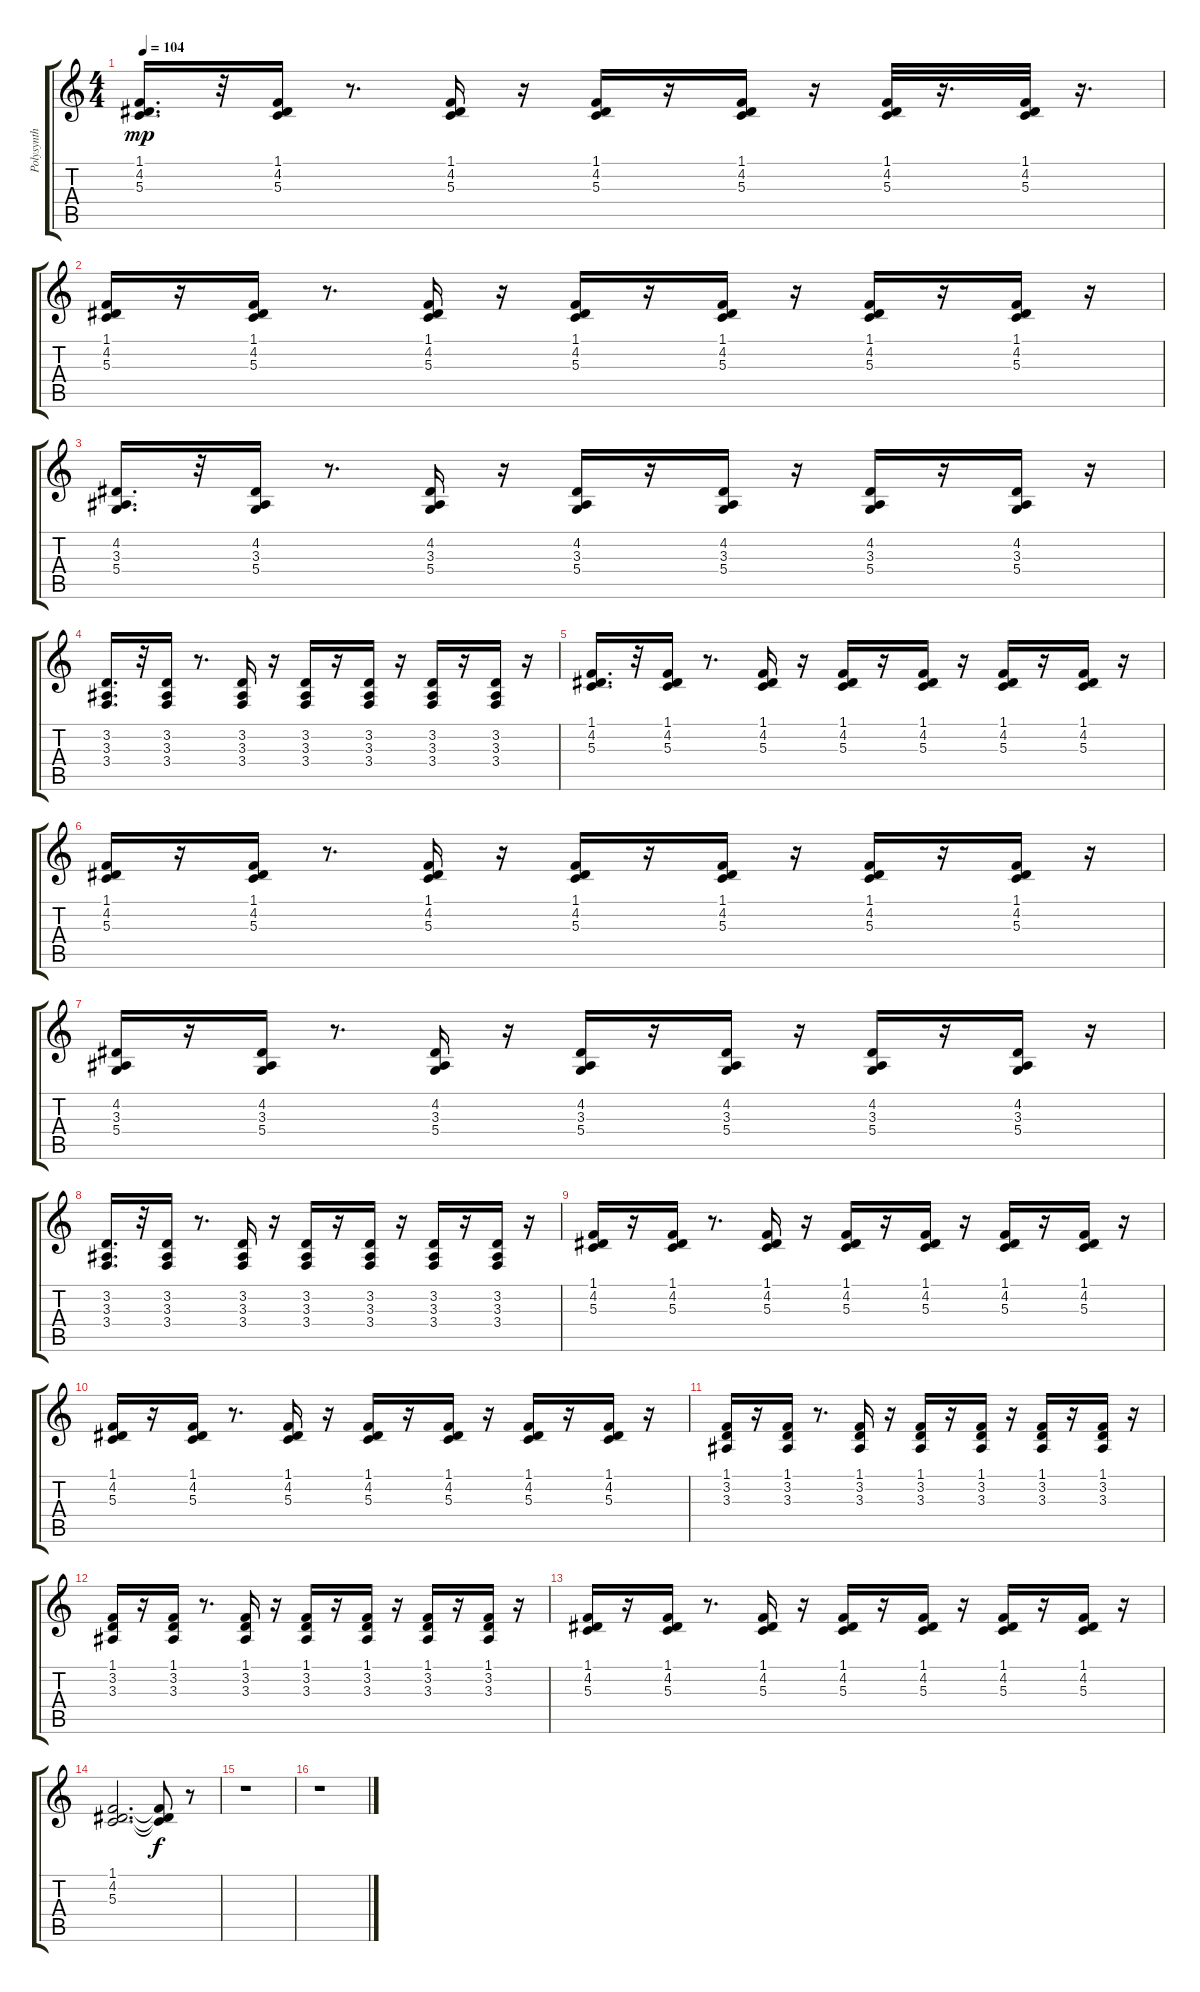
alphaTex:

\track ("Polysynth" "Polysynth") {instrument pad3polysynth}
\staff {score tabs}
\tuning (E4 B3 G3 D3 A2 E2) {hide}
\ts (4 4)
\tempo 104
\clef g2
\ks c
(1.1 4.2 5.3).16{d dy mp} r.32 (1.1 4.2 5.3).16 r.8{d} (1.1 4.2 5.3).16 r.16 (1.1 4.2 5.3).16 r.16 (1.1 4.2 5.3).16 r.16 (1.1 4.2 5.3).32 r.16{d} (1.1 4.2 5.3).32 r.16{d} |
(1.1 4.2 5.3).16 r.16 (1.1 4.2 5.3).16 r.8{d} (1.1 4.2 5.3).16 r.16 (1.1 4.2 5.3).16 r.16 (1.1 4.2 5.3).16 r.16 (1.1 4.2 5.3).16 r.16 (1.1 4.2 5.3).16 r.16 |
(4.2 3.3 5.4).16{d} r.32 (4.2 3.3 5.4).16 r.8{d} (4.2 3.3 5.4).16 r.16 (4.2 3.3 5.4).16 r.16 (4.2 3.3 5.4).16 r.16 (4.2 3.3 5.4).16 r.16 (4.2 3.3 5.4).16 r.16 |
(3.2 3.3 3.4).16{d} r.32 (3.2 3.3 3.4).16 r.8{d} (3.2 3.3 3.4).16 r.16 (3.2 3.3 3.4).16 r.16 (3.2 3.3 3.4).16 r.16 (3.2 3.3 3.4).16 r.16 (3.2 3.3 3.4).16 r.16 |
(1.1 4.2 5.3).16{d} r.32 (1.1 4.2 5.3).16 r.8{d} (1.1 4.2 5.3).16 r.16 (1.1 4.2 5.3).16 r.16 (1.1 4.2 5.3).16 r.16 (1.1 4.2 5.3).16 r.16 (1.1 4.2 5.3).16 r.16 |
(1.1 4.2 5.3).16 r.16 (1.1 4.2 5.3).16 r.8{d} (1.1 4.2 5.3).16 r.16 (1.1 4.2 5.3).16 r.16 (1.1 4.2 5.3).16 r.16 (1.1 4.2 5.3).16 r.16 (1.1 4.2 5.3).16 r.16 |
(4.2 3.3 5.4).16 r.16 (4.2 3.3 5.4).16 r.8{d} (4.2 3.3 5.4).16 r.16 (4.2 3.3 5.4).16 r.16 (4.2 3.3 5.4).16 r.16 (4.2 3.3 5.4).16 r.16 (4.2 3.3 5.4).16 r.16 |
(3.2 3.3 3.4).16{d} r.32 (3.2 3.3 3.4).16 r.8{d} (3.2 3.3 3.4).16 r.16 (3.2 3.3 3.4).16 r.16 (3.2 3.3 3.4).16 r.16 (3.2 3.3 3.4).16 r.16 (3.2 3.3 3.4).16 r.16 |
(1.1 4.2 5.3).16 r.16 (1.1 4.2 5.3).16 r.8{d} (1.1 4.2 5.3).16 r.16 (1.1 4.2 5.3).16 r.16 (1.1 4.2 5.3).16 r.16 (1.1 4.2 5.3).16 r.16 (1.1 4.2 5.3).16 r.16 |
(1.1 4.2 5.3).16 r.16 (1.1 4.2 5.3).16 r.8{d} (1.1 4.2 5.3).16 r.16 (1.1 4.2 5.3).16 r.16 (1.1 4.2 5.3).16 r.16 (1.1 4.2 5.3).16 r.16 (1.1 4.2 5.3).16 r.16 |
(1.1 3.2 3.3).16 r.16 (1.1 3.2 3.3).16 r.8{d} (1.1 3.2 3.3).16 r.16 (1.1 3.2 3.3).16 r.16 (1.1 3.2 3.3).16 r.16 (1.1 3.2 3.3).16 r.16 (1.1 3.2 3.3).16 r.16 |
(1.1 3.2 3.3).16 r.16 (1.1 3.2 3.3).16 r.8{d} (1.1 3.2 3.3).16 r.16 (1.1 3.2 3.3).16 r.16 (1.1 3.2 3.3).16 r.16 (1.1 3.2 3.3).16 r.16 (1.1 3.2 3.3).16 r.16 |
(1.1 4.2 5.3).16 r.16 (1.1 4.2 5.3).16 r.8{d} (1.1 4.2 5.3).16 r.16 (1.1 4.2 5.3).16 r.16 (1.1 4.2 5.3).16 r.16 (1.1 4.2 5.3).16 r.16 (1.1 4.2 5.3).16 r.16 |
(1.1 4.2 5.3).2{d} (1.1{t} 4.2{t} 5.3{t}).8{dy f} r.8 |
r.1 |
r.1
